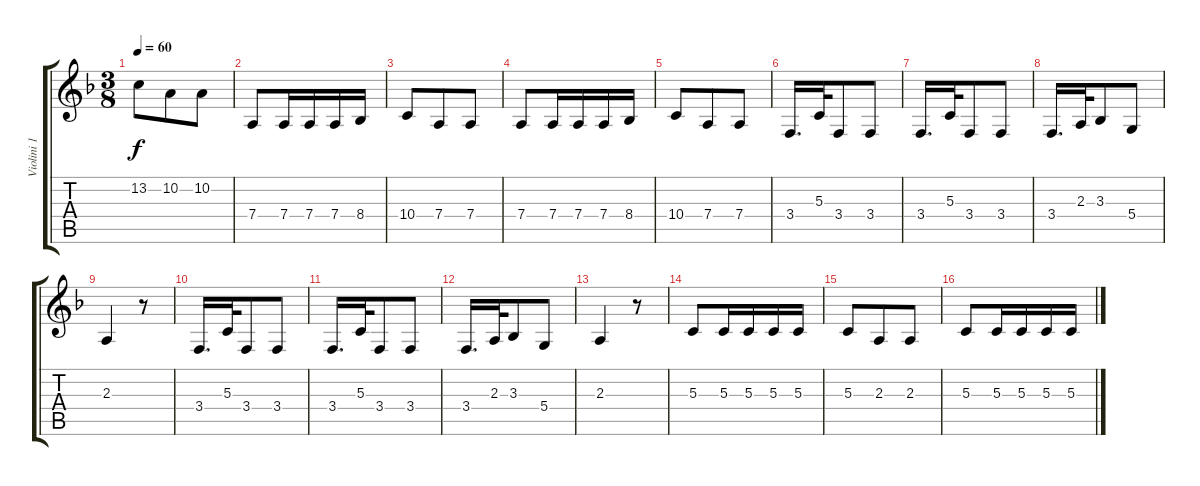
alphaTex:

\track ("Violini 1" "Violini 1") {instrument violin}
\staff {score tabs}
\tuning (E4 B3 G3 D3 A2 E2) {hide}
\ts (3 8)
\tempo 60
\clef g2
\ks f
13.2.8{dy f} 10.2.8 10.2.8 |
7.4.8 7.4.16 7.4.16 7.4.16 8.4.16 |
10.4.8 7.4.8 7.4.8 |
7.4.8 7.4.16 7.4.16 7.4.16 8.4.16 |
10.4.8 7.4.8 7.4.8 |
3.4.16{d} 5.3.32 3.4.8 3.4.8 |
3.4.16{d} 5.3.32 3.4.8 3.4.8 |
3.4.16{d} 2.3.32 3.3.8 5.4.8 |
2.3.4 r.8 |
3.4.16{d} 5.3.32 3.4.8 3.4.8 |
3.4.16{d} 5.3.32 3.4.8 3.4.8 |
3.4.16{d} 2.3.32 3.3.8 5.4.8 |
2.3.4 r.8 |
5.3.8 5.3.16 5.3.16 5.3.16 5.3.16 |
5.3.8 2.3.8 2.3.8 |
5.3.8 5.3.16 5.3.16 5.3.16 5.3.16
